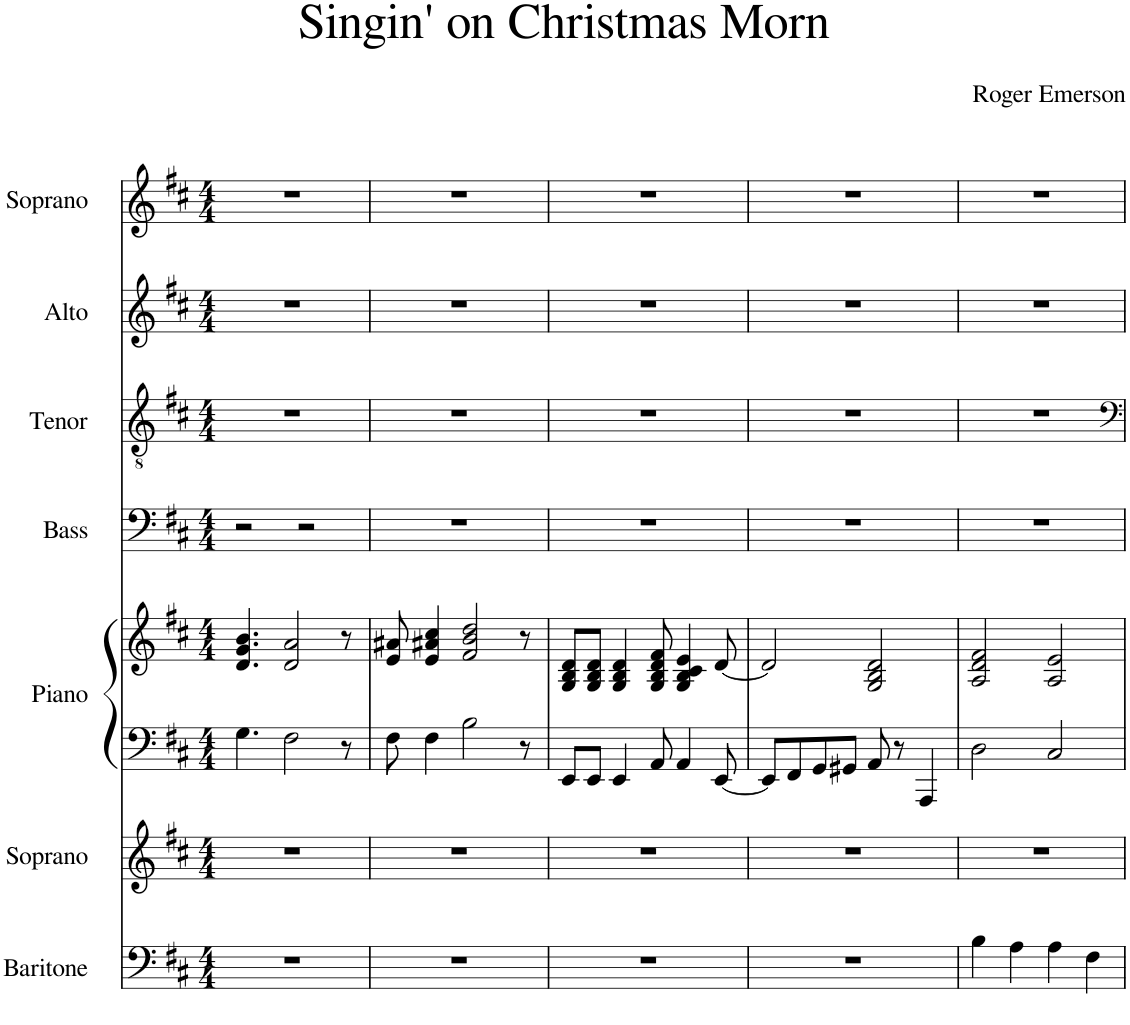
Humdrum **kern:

**kern	**kern	**kern	**kern	**kern	**kern	**kern	**kern
*part7	*part6	*part5	*part5	*part4	*part3	*part2	*part1
*staff8	*staff7	*staff6	*staff5	*staff4	*staff3	*staff2	*staff1
*I"Baritone	*I"Soprano	*I"Piano	*	*I"Bass	*I"Tenor	*I"Alto	*I"Soprano
*I'Bar.	*I'S.	*I'Pno.	*	*I'B.	*I'T.	*I'A.	*I'S.
*clefF4	*clefG2	*clefF4	*clefG2	*clefF4	*clefGv2	*clefG2	*clefG2
*k[f#c#]	*k[f#c#]	*k[f#c#]	*k[f#c#]	*k[f#c#]	*k[f#c#]	*k[f#c#]	*k[f#c#]
*M4/4	*M4/4	*M4/4	*M4/4	*M4/4	*M4/4	*M4/4	*M4/4
=1	=1	=1	=1	=1	=1	=1	=1
1r	1r	4.G\	4.d/ 4.g/ 4.b/	2r	1r	1r	1r
.	.	2F#\	2d/ 2a/	.	.	.	.
.	.	.	.	2r	.	.	.
.	.	8r	8r	.	.	.	.
=2	=2	=2	=2	=2	=2	=2	=2
1r	1r	8F#\	8e/ 8a#X/	1r	1r	1r	1r
.	.	4F#\	4e/ 4a#X/ 4cc#/	.	.	.	.
.	.	2B\	2f#/ 2b/ 2dd/	.	.	.	.
.	.	8r	8r	.	.	.	.
=3	=3	=3	=3	=3	=3	=3	=3
1r	1r	8EE/L	8G/ 8B/ 8d/L	1r	1r	1r	1r
.	.	8EE/J	8G/ 8B/ 8d/J	.	.	.	.
.	.	4EE/	4G/ 4B/ 4d/	.	.	.	.
.	.	8AA/	8G/ 8B/ 8d/ 8f#/	.	.	.	.
.	.	4AA/	4G/ 4B/ 4c#/ 4e/	.	.	.	.
.	.	[8EE/	[8d/	.	.	.	.
=4	=4	=4	=4	=4	=4	=4	=4
1r	1r	8EE/L]	2d/]	1r	1r	1r	1r
.	.	8FF#/	.	.	.	.	.
.	.	8GG/	.	.	.	.	.
.	.	8GG#X/J	.	.	.	.	.
.	.	8AA/	2G/ 2B/ 2d/	.	.	.	.
.	.	8r	.	.	.	.	.
.	.	4AAA/	.	.	.	.	.
=5	=5	=5	=5	=5	=5	=5	=5
4B\	1r	2D\	2A/ 2d/ 2f#/	1r	1r	1r	1r
4A\	.	.	.	.	.	.	.
4A\	.	2C#/	2A/ 2e/	.	.	.	.
4F#\	.	.	.	.	.	.	.
=	=	=	=	=	=	=	=
*-	*-	*-	*-	*-	*-	*-	*-
